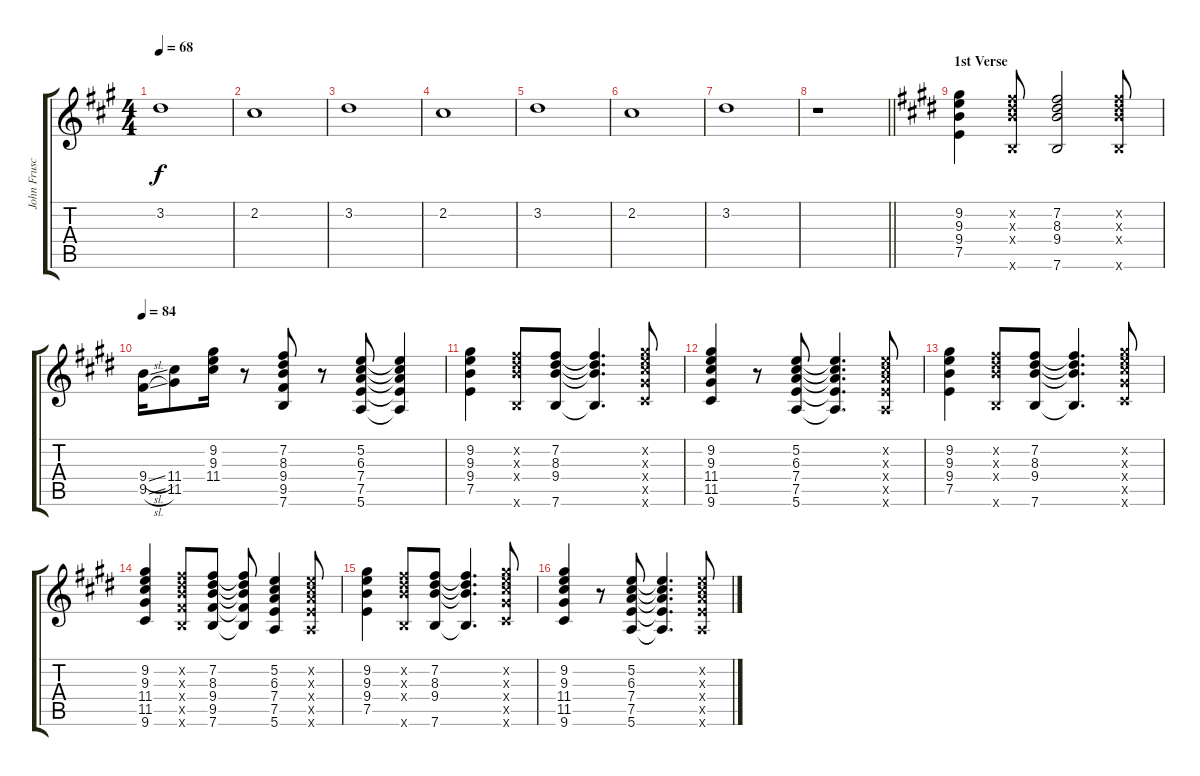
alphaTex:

\track ("John Frusciante" "John Frusc") {instrument electricguitarclean}
\staff {score tabs}
\tuning (E4 B3 G3 D3 A2 E2) {hide}
\ts (4 4)
\tempo 68
\clef g2
\ks a
3.2.1{dy f instrument electricguitarclean} |
2.2.1 |
3.2.1 |
2.2.1 |
3.2.1 |
2.2.1 |
3.2.1 |
\barLineRight lightlight
r.1 |
\section ("" "1st Verse")
\ks e
(9.2 9.3 9.4 7.5).4 (7.2{x} 8.3{x} 9.4{x} 7.6{x}).8 (7.2 8.3 9.4 7.6).2 (7.2{x} 8.3{x} 9.4{x} 7.6{x}).8 |
\tempo 84
(9.4{sl} 9.5{sl}).16 (11.4 11.5).8 (9.2 9.3 11.4).16 r.8 (7.2 8.3 9.4 9.5 7.6).8 r.8 (5.2 6.3 7.4 7.5 5.6).8 (5.2{t} 6.3{t} 7.4{t} 7.5{t} 5.6{t}).4 |
\ks c#minor
(9.2 9.3 9.4 7.5).4 (7.2{x} 8.3{x} 9.4{x} 7.6{x}).8 (7.2 8.3 9.4 7.6).8 (7.2{t} 8.3{t} 9.4{t} 7.6{t}).4{d} (9.2{x} 9.3{x} 11.4{x} 11.5{x} 9.6{x}).8 |
(9.2 9.3 11.4 11.5 9.6).4 r.8 (5.2 6.3 7.4 7.5 5.6).8 (5.2{t} 6.3{t} 7.4{t} 7.5{t} 5.6{t}).4{d} (5.2{x} 6.3{x} 7.4{x} 7.5{x} 5.6{x}).8 |
\ks e
(9.2 9.3 9.4 7.5).4 (7.2{x} 8.3{x} 9.4{x} 7.6{x}).8 (7.2 8.3 9.4 7.6).8 (7.2{t} 8.3{t} 9.4{t} 7.6{t}).4{d} (9.2{x} 9.3{x} 11.4{x} 11.5{x} 9.6{x}).8 |
\ks c#minor
(9.2 9.3 11.4 11.5 9.6).4 (7.2{x} 8.3{x} 9.4{x} 9.5{x} 7.6{x}).8 (7.2 8.3 9.4 9.5 7.6).8 (7.2{t} 8.3{t} 9.4{t} 9.5{t} 7.6{t}).8 (5.2 6.3 7.4 7.5 5.6).4 (5.2{x} 6.3{x} 7.4{x} 7.5{x} 5.6{x}).8 |
(9.2 9.3 9.4 7.5).4 (7.2{x} 8.3{x} 9.4{x} 7.6{x}).8 (7.2 8.3 9.4 7.6).8 (7.2{t} 8.3{t} 9.4{t} 7.6{t}).4{d} (9.2{x} 9.3{x} 11.4{x} 11.5{x} 9.6{x}).8 |
\ks e
(9.2 9.3 11.4 11.5 9.6).4 r.8 (5.2 6.3 7.4 7.5 5.6).8 (5.2{t} 6.3{t} 7.4{t} 7.5{t} 5.6{t}).4{d} (5.2{x} 6.3{x} 7.4{x} 7.5{x} 5.6{x}).8
